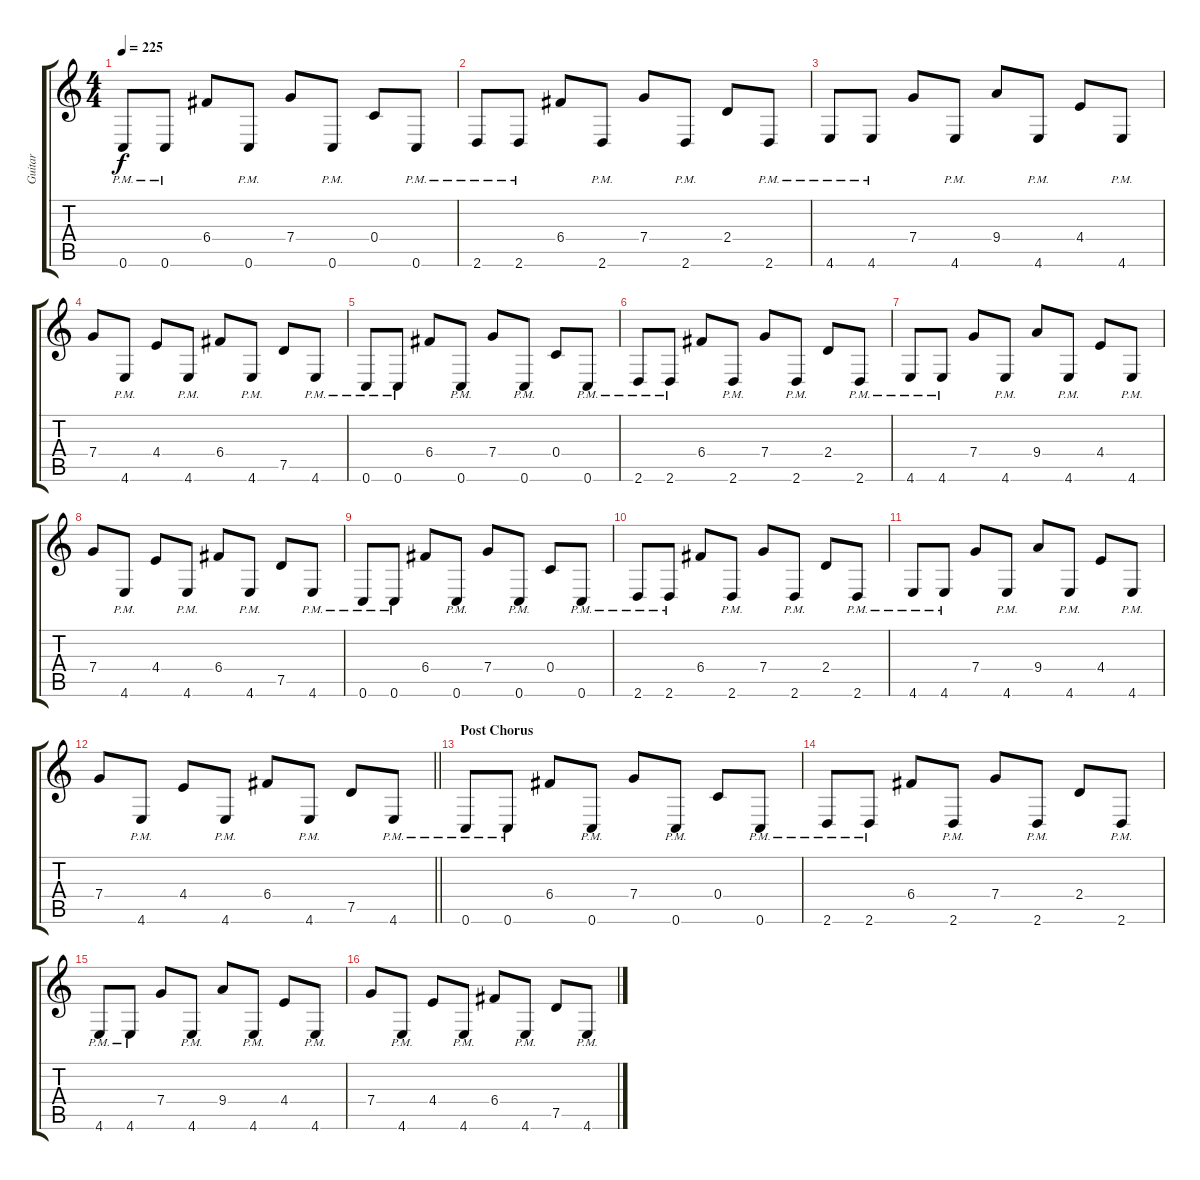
\track ("Guitar" "Guitar") {instrument distortionguitar}
\staff {score tabs}
\tuning (D4 A3 F3 C3 G2 C2) {hide}
\ts (4 4)
\tempo 225
\clef g2
\ks c
0.6{pm}.8{dy f} 0.6{pm}.8 6.4.8 0.6{pm}.8 7.4.8 0.6{pm}.8 0.4.8 0.6{pm}.8 |
2.6{pm}.8 2.6{pm}.8 6.4.8 2.6{pm}.8 7.4.8 2.6{pm}.8 2.4.8 2.6{pm}.8 |
4.6{pm}.8 4.6{pm}.8 7.4.8 4.6{pm}.8 9.4.8 4.6{pm}.8 4.4.8 4.6{pm}.8 |
7.4.8 4.6{pm}.8 4.4.8 4.6{pm}.8 6.4.8 4.6{pm}.8 7.5.8 4.6{pm}.8 |
0.6{pm}.8 0.6{pm}.8 6.4.8 0.6{pm}.8 7.4.8 0.6{pm}.8 0.4.8 0.6{pm}.8 |
2.6{pm}.8 2.6{pm}.8 6.4.8 2.6{pm}.8 7.4.8 2.6{pm}.8 2.4.8 2.6{pm}.8 |
4.6{pm}.8 4.6{pm}.8 7.4.8 4.6{pm}.8 9.4.8 4.6{pm}.8 4.4.8 4.6{pm}.8 |
7.4.8 4.6{pm}.8 4.4.8 4.6{pm}.8 6.4.8 4.6{pm}.8 7.5.8 4.6{pm}.8 |
0.6{pm}.8 0.6{pm}.8 6.4.8 0.6{pm}.8 7.4.8 0.6{pm}.8 0.4.8 0.6{pm}.8 |
2.6{pm}.8 2.6{pm}.8 6.4.8 2.6{pm}.8 7.4.8 2.6{pm}.8 2.4.8 2.6{pm}.8 |
4.6{pm}.8 4.6{pm}.8 7.4.8 4.6{pm}.8 9.4.8 4.6{pm}.8 4.4.8 4.6{pm}.8 |
\barLineRight lightlight
7.4.8 4.6{pm}.8 4.4.8 4.6{pm}.8 6.4.8 4.6{pm}.8 7.5.8 4.6{pm}.8 |
\section ("" "Post Chorus")
0.6{pm}.8 0.6{pm}.8 6.4.8 0.6{pm}.8 7.4.8 0.6{pm}.8 0.4.8 0.6{pm}.8 |
2.6{pm}.8 2.6{pm}.8 6.4.8 2.6{pm}.8 7.4.8 2.6{pm}.8 2.4.8 2.6{pm}.8 |
4.6{pm}.8 4.6{pm}.8 7.4.8 4.6{pm}.8 9.4.8 4.6{pm}.8 4.4.8 4.6{pm}.8 |
7.4.8 4.6{pm}.8 4.4.8 4.6{pm}.8 6.4.8 4.6{pm}.8 7.5.8 4.6{pm}.8
